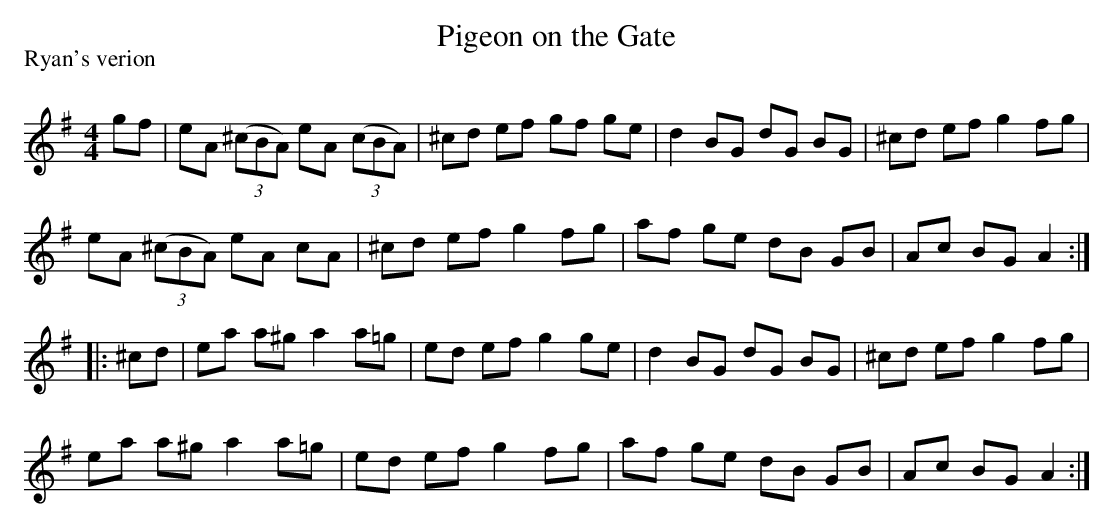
X:1
T: Pigeon on the Gate
P:Ryan's verion
Q: 232
K:G
M:4/4
L:1/8
gf|eA ((3^cBA) eA ((3cBA) |^cd ef gf ge|d2 BG dG BG|^cd ef g2 fg|
eA ((3^cBA) eA cA|^cd ef g2 fg|af ge dB GB|Ac BG A2:|
|:^cd|ea a^g a2 a=g|ed ef g2 ge|d2 BG dG BG|^cd ef g2 fg|
ea a^g a2 a=g|ed ef g2 fg|af ge dB GB|Ac BG A2:|
